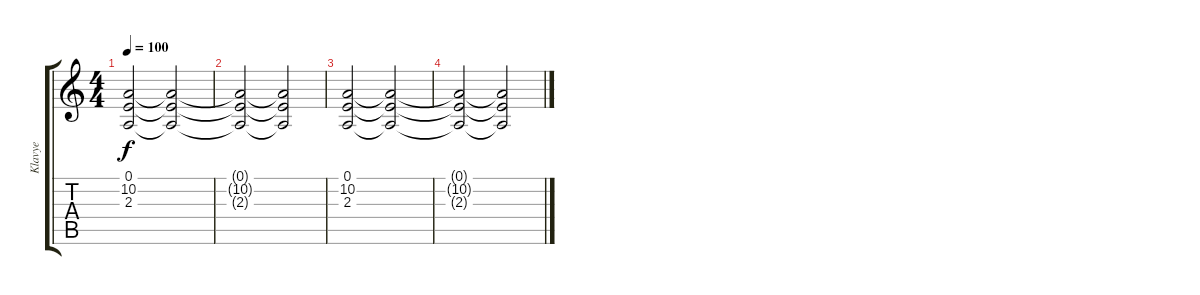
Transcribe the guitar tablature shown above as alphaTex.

\track ("Klavye" "Klavye") {instrument synthstrings2 bank 7}
\staff {score tabs}
\tuning (E4 B3 G3 D3 A2 E2) {hide}
\ts (4 4)
\tempo 100
\clef g2
\ks c
(0.1 10.2 2.3).2{dy f} (0.1{t} 10.2{t} 2.3{t}).2 |
(0.1{t} 10.2{t} 2.3{t}).2 (0.1{t} 10.2{t} 2.3{t}).2 |
(0.1 10.2 2.3).2 (0.1{t} 10.2{t} 2.3{t}).2 |
(0.1{t} 10.2{t} 2.3{t}).2 (0.1{t} 10.2{t} 2.3{t}).2
